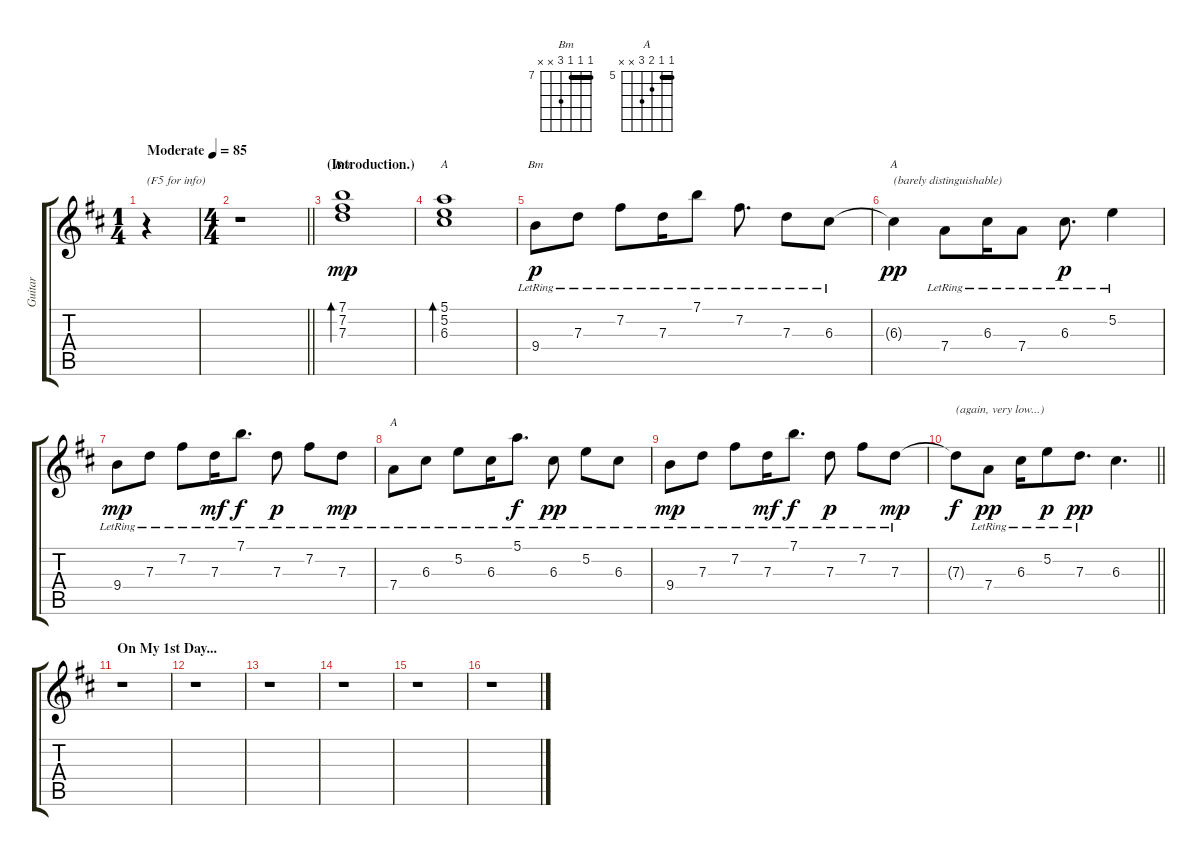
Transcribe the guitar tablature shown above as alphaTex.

\track ("Guitar" "Guitar") {instrument electricguitarjazz}
\staff {score tabs}
\tuning (E4 B3 G3 D3 A2 E2) {hide}
\chord ("Bm" 7 7 7 x x x) {firstfret 7 barre 7}
\chord ("A" 5 5 6 x x x) {firstfret 5 barre 5}
\chord ("Bm" 7 7 7 9 x x) {firstfret 7 barre 7}
\chord ("A" x 5 6 7 x x) {firstfret 5}
\chord ("A" 5 5 6 7 x x) {firstfret 5 barre 5}
\ts (1 4)
\tempo (85 "Moderate")
\clef g2
\ks bminor
r.4{txt "(F5 for info)" dy mp instrument electricguitarjazz} |
\ts (4 4)
\barLineRight lightlight
r.1 |
\section ("" "(Introduction.)")
(7.1 7.2 7.3).1{bd 240 ch "Bm"} |
(5.1 5.2 6.3).1{bd 240 ch "A"} |
9.4{lr}.8{ch "Bm" dy p} 7.3{lr}.8 7.2{lr}.8 7.3{lr}.16 7.1{lr}.8 7.2{lr}.8{d} 7.3{lr}.8 6.3{lr}.8 |
6.3{t}.4{ch "A" txt "(barely distinguishable)" dy pp} 7.4{lr}.8 6.3{lr}.16 7.4{lr}.8 6.3{lr}.8{d dy p} 5.2{lr}.4 |
9.4{lr}.8{dy mp} 7.3{lr}.8 7.2{lr}.8 7.3{lr}.16{dy mf} 7.1{lr}.8{d dy f} 7.3{lr}.8{dy p} 7.2{lr}.8 7.3{lr}.8{dy mp} |
7.4{lr}.8{ch "A"} 6.3{lr}.8 5.2{lr}.8 6.3{lr}.16 5.1{lr}.8{d dy f} 6.3{lr}.8{dy pp} 5.2{lr}.8 6.3{lr}.8 |
9.4{lr}.8{dy mp} 7.3{lr}.8 7.2{lr}.8 7.3{lr}.16{dy mf} 7.1{lr}.8{d dy f} 7.3{lr}.8{dy p} 7.2{lr}.8 7.3{lr}.8{dy mp} |
\barLineRight lightlight
7.3{t}.8{txt "(again, very low...)" dy f} 7.4{lr}.8{dy pp} 6.3{lr}.16 5.2{lr}.8{dy p} 7.3{lr}.8{d dy pp} 6.3.4{d} |
\section ("" "On My 1st Day...")
r.1 |
r.1 |
r.1 |
r.1 |
r.1 |
r.1
